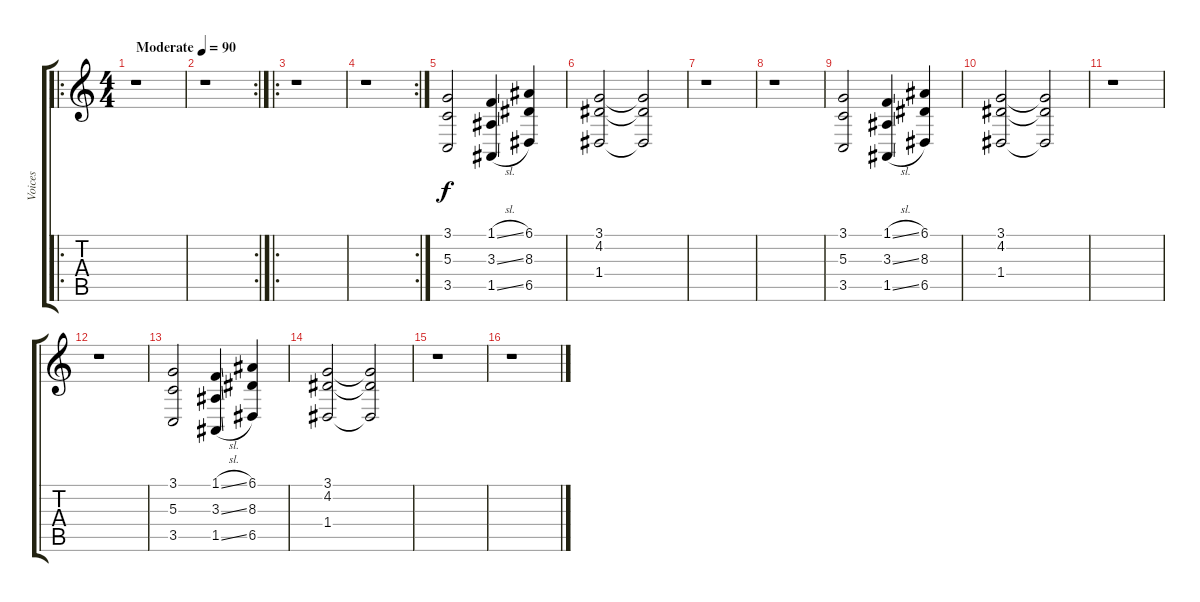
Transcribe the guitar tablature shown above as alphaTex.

\track ("Voices" "Voices") {instrument voiceoohs}
\staff {score tabs}
\tuning (E4 B3 G3 D3 A2 E2) {hide}
\ro
\ts (4 4)
\tempo (90 "Moderate")
\clef g2
\ks c
r.1{dy f instrument voiceoohs} |
\rc 2
r.1 |
\ro
r.1 |
\rc 2
r.1 |
(3.1 5.3 3.5).2 (1.1{sl} 3.3{sl} 1.5{sl}).4 (6.1 8.3 6.5).4 |
(3.1 4.2 1.4).2 (3.1{t} 4.2{t} 1.4{t}).2{volume 0} |
r.1 |
r.1 |
(3.1 5.3 3.5).2{volume 16} (1.1{sl} 3.3{sl} 1.5{sl}).4 (6.1 8.3 6.5).4 |
(3.1 4.2 1.4).2 (3.1{t} 4.2{t} 1.4{t}).2{volume 0} |
r.1 |
r.1 |
(3.1 5.3 3.5).2{volume 16} (1.1{sl} 3.3{sl} 1.5{sl}).4 (6.1 8.3 6.5).4 |
(3.1 4.2 1.4).2 (3.1{t} 4.2{t} 1.4{t}).2{volume 0} |
r.1 |
r.1
